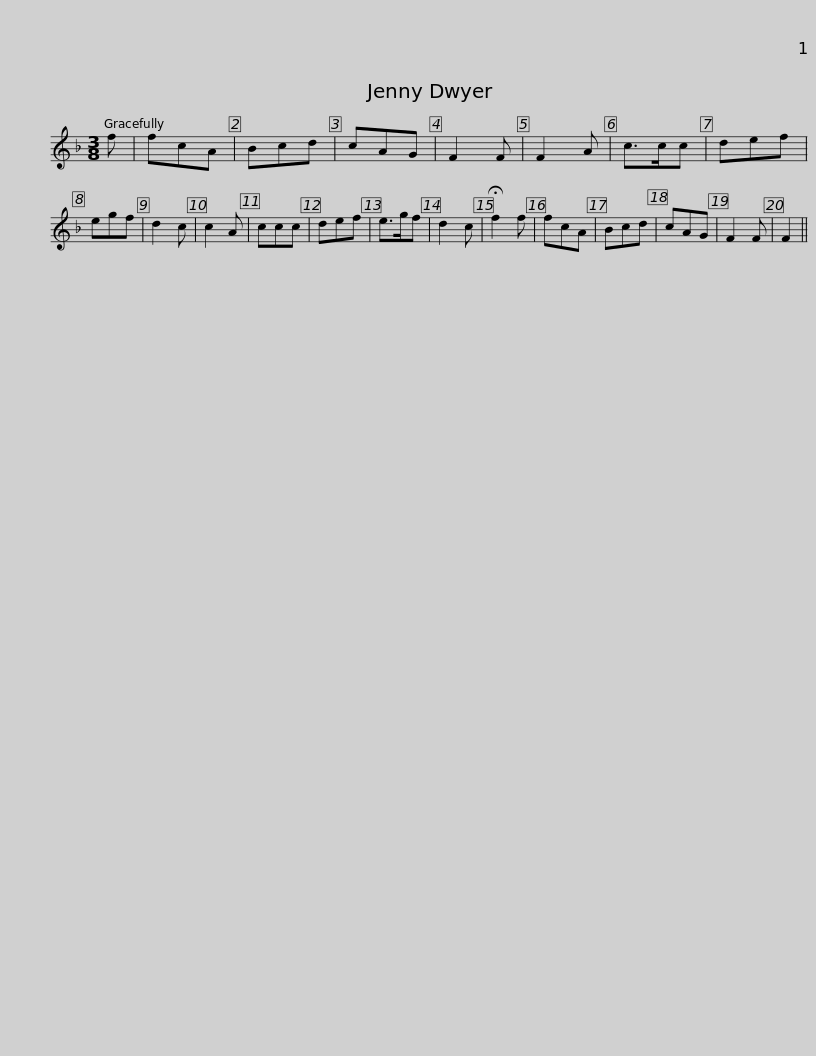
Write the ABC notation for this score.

X:1
L:1/8
M:3/8
I:linebreak $
K:F
V:1 treble
V:1
 f | fcA | Bcd | cAG | F2 F | %5
 F2 A | c>cc | def | egf | d2 c | %10
 c2 A | ccc | def | e>gf | d2 c |$ %15
 !fermata!f2 f | fcA | Bcd | cAG | F2 F | %20
 F2 || %21
